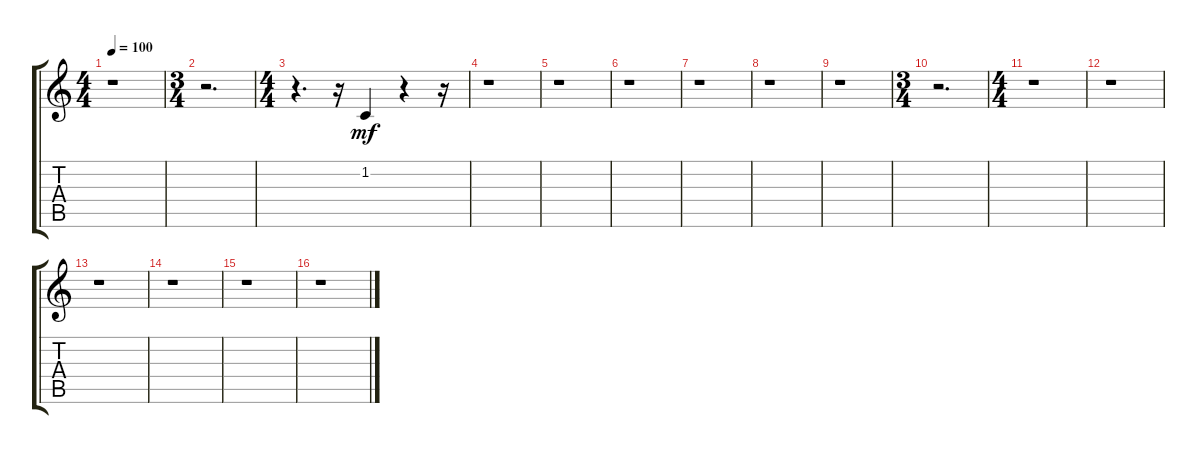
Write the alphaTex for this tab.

\track "" {instrument guitarfretnoise}
\staff {score tabs}
\tuning (E4 B3 G3 D3 A2 E2) {hide}
\ts (4 4)
\tempo 100
\clef g2
\ks c
r.1{dy mf} |
\ts (3 4)
r.2{d} |
\ts (4 4)
r.4{d} r.16 1.2.4 r.4 r.16 |
r.1 |
r.1 |
r.1 |
r.1 |
r.1 |
r.1 |
\ts (3 4)
r.2{d} |
\ts (4 4)
r.1 |
r.1 |
r.1 |
r.1 |
r.1 |
r.1
